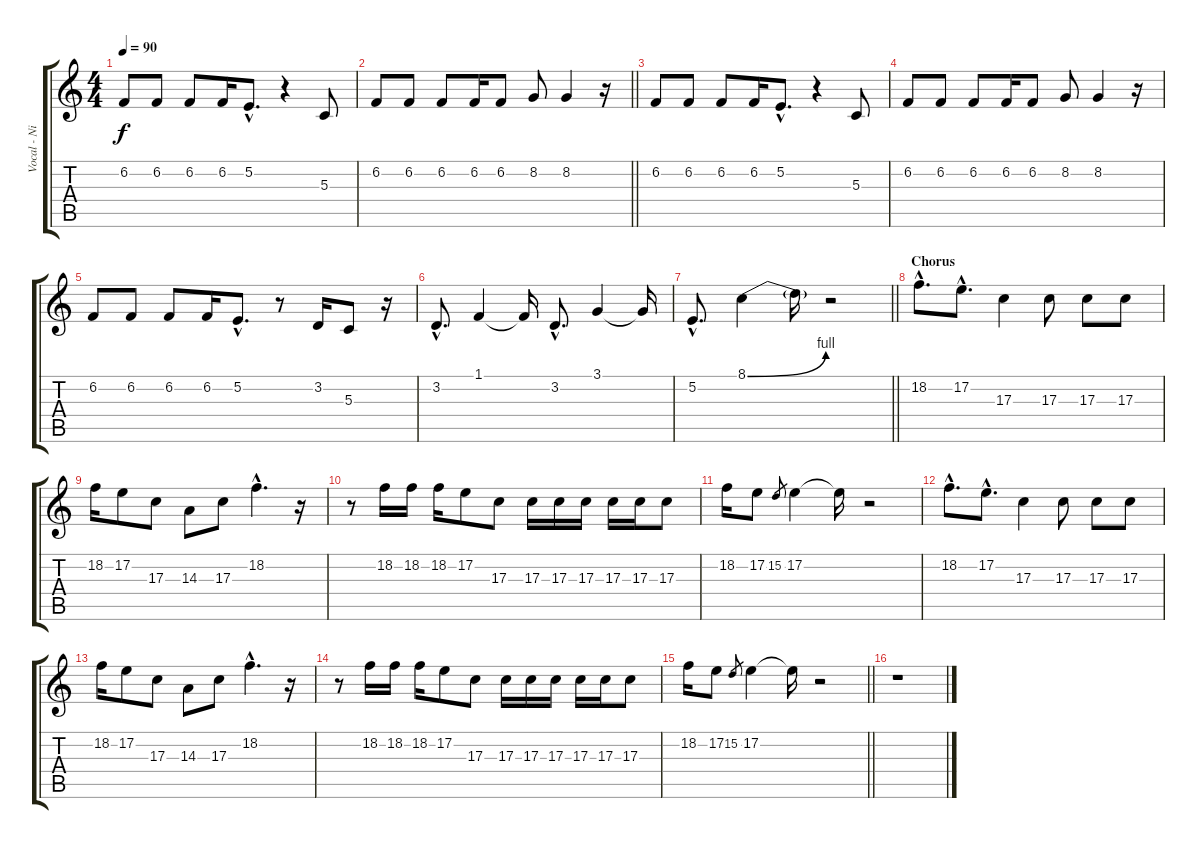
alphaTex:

\track ("Vocal - Nikola" "Vocal - Ni") {instrument flute}
\staff {score tabs}
\tuning (E4 B3 G3 D3 A2 E2) {hide}
\ts (4 4)
\tempo 90
\clef g2
\ks c
6.2.8{dy f} 6.2.8 6.2.8 6.2.16 5.2{hac}.8{d} r.4 5.3.8 |
\barLineRight lightlight
6.2.8 6.2.8 6.2.8 6.2.16 6.2.8 8.2.8 8.2.4 r.16 |
6.2.8 6.2.8 6.2.8 6.2.16 5.2{hac}.8{d} r.4 5.3.8 |
6.2.8 6.2.8 6.2.8 6.2.16 6.2.8 8.2.8 8.2.4 r.16 |
6.2.8 6.2.8 6.2.8 6.2.16 5.2{hac}.8{d} r.8 3.2.16 5.3.8 r.16 |
3.2{hac}.8{d} 1.1.4 1.1{t}.16 3.2{hac}.8{d} 3.1.4 3.1{t}.16 |
\barLineRight lightlight
5.2{hac}.8{d} 8.1{be (bend 0 0 60 4)}.4 8.1{t}.16 r.2 |
\section ("" "Chorus")
18.2{hac}.8{d} 17.2{hac}.8{d} 17.3.4 17.3.8 17.3.8 17.3.8 |
18.2.16 17.2.8 17.3.8 14.3.8 17.3.8 18.2{hac}.4{d} r.16 |
r.8 18.2.16 18.2.16 18.2.16 17.2.8 17.3.8 17.3.16 17.3.16 17.3.16 17.3.16 17.3.16 17.3.8 |
18.2.16 17.2.8 15.2.8{gr} 17.2.4 17.2{t}.16 r.2 |
18.2{hac}.8{d} 17.2{hac}.8{d} 17.3.4 17.3.8 17.3.8 17.3.8 |
18.2.16 17.2.8 17.3.8 14.3.8 17.3.8 18.2{hac}.4{d} r.16 |
r.8 18.2.16 18.2.16 18.2.16 17.2.8 17.3.8 17.3.16 17.3.16 17.3.16 17.3.16 17.3.16 17.3.8 |
\barLineRight lightlight
18.2.16 17.2.8 15.2.8{gr} 17.2.4 17.2{t}.16 r.2 |
r.1
